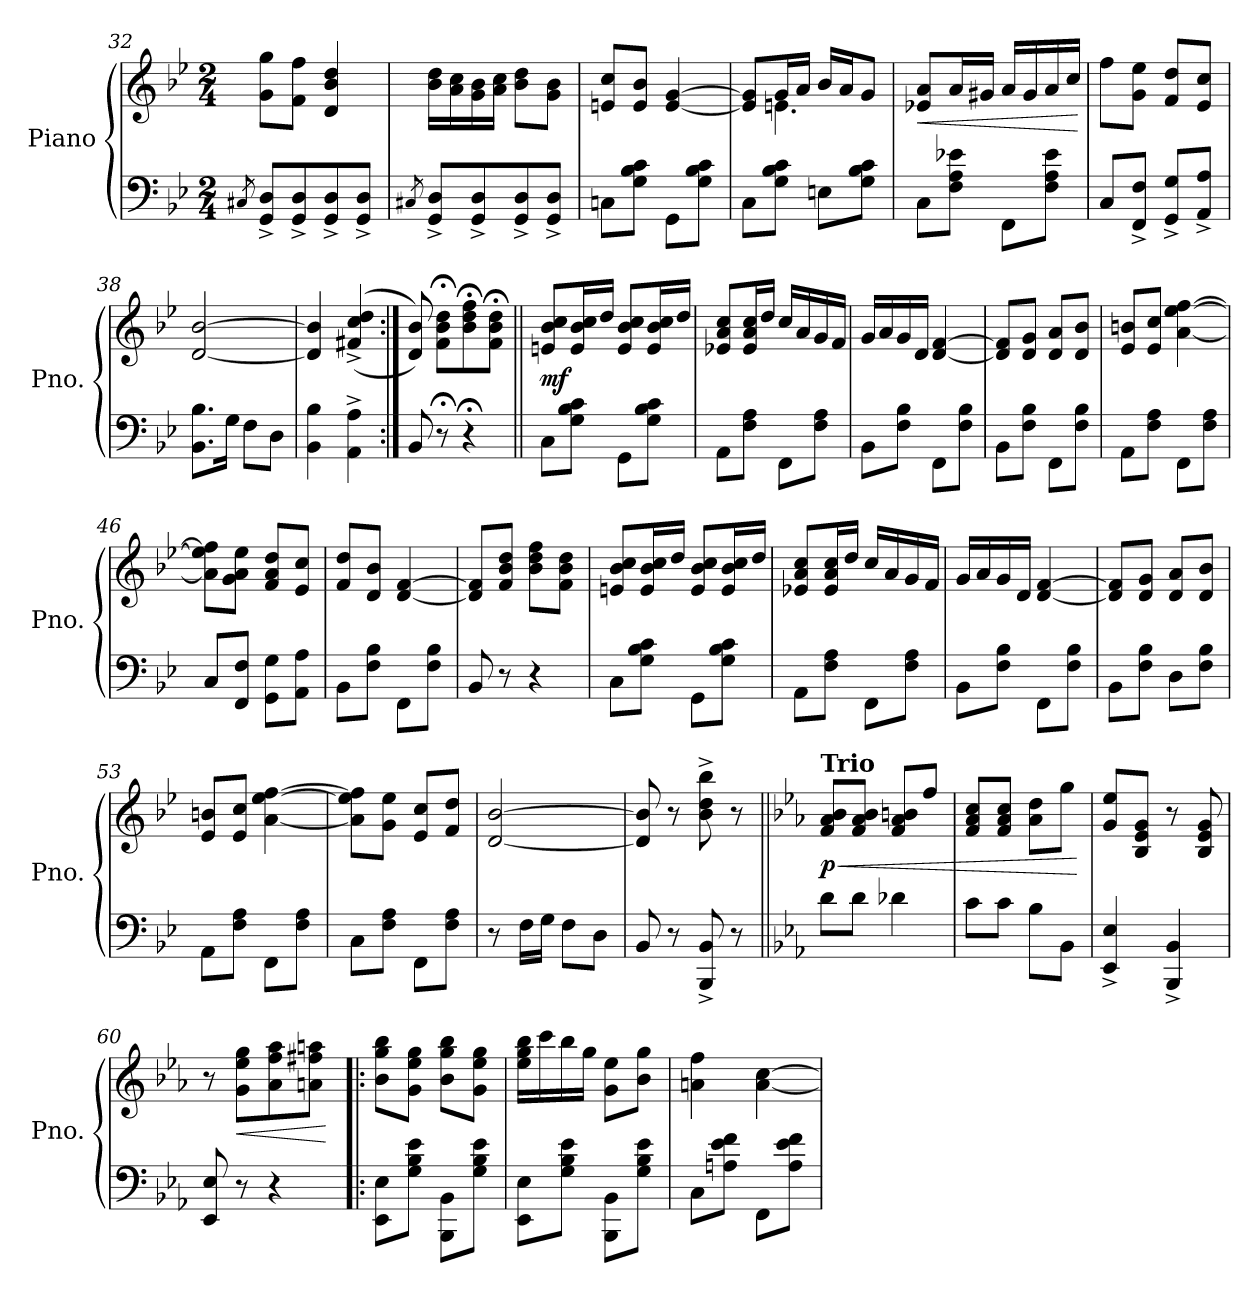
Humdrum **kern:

**kern	**kern	**dynam
*part1	*part1	*part1
*staff2	*staff1	*staff1/2
*I"Piano	*	*
*I'Pno.	*	*
*clefF4	*clefG2	*
*k[b-e-]	*k[b-e-]	*
*M2/4	*M2/4	*
=32	=32	=32
8qC#X/	.	.
8GG/^ 8D/^L	8g\ 8gg\L	.
8GG/^ 8D/^	8f\ 8ff\J	.
8GG/^ 8D/^	4d/ 4b-/ 4dd/	.
8GG/^ 8D/^J	.	.
!!LO:LB:g=z
=33	=33	=33
8qC#X/	.	.
8GG/^ 8D/^L	16b-\ 16dd\LL	.
.	16a\ 16cc\	.
8GG/^ 8D/^	16g\ 16b-\	.
.	16a\ 16cc\JJ	.
8GG/^ 8D/^	8b-\ 8dd\L	.
8GG/^ 8D/^J	8g\ 8b-\J	.
=34	=34	=34
8Cn\L	8en/ 8cc/L	.
8G\ 8B-\ 8c\J	8e/ 8b-/J	.
8GG\L	[4e/ [4g/	.
8G\ 8B-\ 8c\J	.	.
=35	=35	=35
*	*^	*
8C\L	8e/] 8g/]L	8ryy	.
8G\ 8B-\ 8c\J	16g/L	4.en\	.
.	16a/JJ	.	.
8En\L	16b-/LL	.	.
.	16a/J	.	.
8G\ 8B-\ 8c\J	8g/J	.	.
*	*v	*v	*
=36	=36	=36
!	!	!LO:HP:b
8C\L	8e-X/ 8a/L	<
8F\ 8A\ 8e-X\J	16a/L	.
.	16g#X/JJ	.
8FF\L	16a/LL	.
.	16g#/	.
8F\ 8A\ 8e-\J	16a/	.
.	16cc/JJ	.
.	.	[
!!LO:LB:g=z
=37	=37	=37
8C/L	8ff\L	.
8FF/^ 8F/^J	8g\ 8ee-\J	.
8GG/^ 8G/^L	8f/ 8dd/L	.
8AA/^ 8A/^J	8e-/ 8cc/J	.
=38	=38	=38
8.BB-\ 8.B-\L	[2d/ [2b-/	.
16G\Jk	.	.
8F\L	.	.
8D\J	.	.
=39	=39	=39
4BB-\ 4B-\	4d/] 4b-/]	.
4AA\^ 4A\^	(>(<4f#X/^ 4cc/^ 4dd/^	.
=40:|!	=40:|!	=40:|!
8BB-/	8d/ 8b-/))	.
8r;<	8f\;< 8b-\;< 8dd\;<L	.
4r;<	8b-\;< 8dd\;< 8ff\;<	.
.	8f\;< 8b-\;< 8dd\;<J	.
!!LO:PB:g=z
=41||	=41||	=41||
!	!	!LO:DY:b
8C\L	8en/ 8b-/ 8cc/L	mf
8G\ 8B-\ 8c\J	16e/ 16b-/ 16cc/L	.
.	16dd/JJ	.
8GG\L	8e/ 8b-/ 8cc/L	.
8G\ 8B-\ 8c\J	16e/ 16b-/ 16cc/L	.
.	16dd/JJ	.
=42	=42	=42
8AA\L	8e-X/ 8a/ 8cc/L	.
8F\ 8A\J	16e-/ 16a/ 16cc/L	.
.	16dd/JJ	.
8FF\L	16cc/LL	.
.	16a/	.
8F\ 8A\J	16g/	.
.	16f/JJ	.
=43	=43	=43
8BB-\L	16g/LL	.
.	16a/	.
8F\ 8B-\J	16g/	.
.	16d/JJ	.
8FF\L	[4d/ [4f/	.
8F\ 8B-\J	.	.
=44	=44	=44
8BB-\L	8d/] 8f/]L	.
8F\ 8B-\J	8d/ 8g/J	.
8FF\L	8d/ 8a/L	.
8F\ 8B-\J	8d/ 8b-/J	.
=45	=45	=45
8AA\L	8e-/ 8bn/L	.
8F\ 8A\J	8e-/ 8cc/J	.
8FF\L	[4a\ [4ee-\ [4ff\	.
8F\ 8A\J	.	.
!!LO:LB:g=z
=46	=46	=46
8C/L	8a\] 8ee-\] 8ff\]L	.
8FF/ 8F/J	8g\ 8a\ 8ee-\J	.
8GG\ 8G\L	8f/ 8a/ 8dd/L	.
8AA\ 8A\J	8e-/ 8cc/J	.
=47	=47	=47
8BB-\L	8f/ 8dd/L	.
8F\ 8B-\J	8d/ 8b-/J	.
8FF\L	[4d/ [4f/	.
8F\ 8B-\J	.	.
=48	=48	=48
8BB-/	8d/] 8f/]L	.
8r	8f/ 8b-/ 8dd/J	.
4r	8b-\ 8dd\ 8ff\L	.
.	8f\ 8b-\ 8dd\J	.
=49	=49	=49
8C\L	8en/ 8b-/ 8cc/L	.
8G\ 8B-\ 8c\J	16e/ 16b-/ 16cc/L	.
.	16dd/JJ	.
8GG\L	8e/ 8b-/ 8cc/L	.
8G\ 8B-\ 8c\J	16e/ 16b-/ 16cc/L	.
.	16dd/JJ	.
=50	=50	=50
8AA\L	8e-X/ 8a/ 8cc/L	.
8F\ 8A\J	16e-/ 16a/ 16cc/L	.
.	16dd/JJ	.
8FF\L	16cc/LL	.
.	16a/	.
8F\ 8A\J	16g/	.
.	16f/JJ	.
!!LO:LB:g=z
=51	=51	=51
8BB-\L	16g/LL	.
.	16a/	.
8F\ 8B-\J	16g/	.
.	16d/JJ	.
8FF\L	[4d/ [4f/	.
8F\ 8B-\J	.	.
=52	=52	=52
8BB-\L	8d/] 8f/]L	.
8F\ 8B-\J	8d/ 8g/J	.
8D\L	8d/ 8a/L	.
8F\ 8B-\J	8d/ 8b-/J	.
=53	=53	=53
8AA\L	8e-/ 8bn/L	.
8F\ 8A\J	8e-/ 8cc/J	.
8FF\L	[4a\ [4ee-\ [4ff\	.
8F\ 8A\J	.	.
=54	=54	=54
8C\L	8a\] 8ee-\] 8ff\]L	.
8F\ 8A\J	8g\ 8ee-\J	.
8FF\L	8e-/ 8cc/L	.
8F\ 8A\J	8f/ 8dd/J	.
=55	=55	=55
8r	[2d/ [2b-/	.
16F\LL	.	.
16G\JJ	.	.
8F\L	.	.
8D\J	.	.
=56	=56	=56
8BB-/	8d/] 8b-/]	.
8r	8r	.
8BBB-/^ 8BB-/^	8b-\^ 8dd\^ 8bb-\^	.
8r	8r	.
!!LO:LB:g=z
=57||	=57||	=57||
*k[b-e-a-]	*k[b-e-a-]	*
!	!LO:TX:a:B:t=Trio	!
!	!	!LO:HP:b
!	!	!LO:DY:n=1:b
8d\L	8f/ 8a-/ 8b-/L	< p
8d\J	8f/ 8a-/ 8b-/J	.
4d-X\	8f/ 8a-/ 8bn/L	.
.	8ff/J	.
=58	=58	=58
8c\L	8f/ 8a-/ 8cc/L	.
8c\J	8f/ 8a-/ 8cc/J	.
8B-\L	8a-\ 8dd\L	.
8BB-\J	8gg\J	.
.	.	[
=59	=59	=59
4EE-/^ 4E-/^	8g/ 8ee-/L	.
.	8B-/ 8e-/ 8g/J	.
4BBB-/^ 4BB-/^	8r	.
.	8B-/ 8e-/ 8g/	.
=60	=60	=60
8EE-/ 8E-/	8r	.
!	!	!LO:HP:b
8r	8g\ 8ee-\ 8gg\L	<
4r	8a-\ 8ff\ 8aa-\	.
.	8an\ 8ff#X\ 8aan\J	.
.	.	[
=61!|:	=61!|:	=61!|:
!	!	!LO:DY:b
!	!	!LO:DY:n=1:b
!	!	!LO:DY:n=2:b
8EE-\ 8E-\L	8b-\ 8gg\ 8bb-\L	p other-dynamics ff
8G\ 8B-\ 8e-\J	8g\ 8ee-\ 8gg\J	.
8BBB-\ 8BB-\L	8b-\ 8gg\ 8bb-\L	.
8G\ 8B-\ 8e-\J	8g\ 8ee-\ 8gg\J	.
!!LO:LB:g=z
=62	=62	=62
8EE-\ 8E-\L	16ee-\ 16gg\ 16bb-\LL	.
.	16ccc\	.
8G\ 8B-\ 8e-\J	16bb-\	.
.	16gg\JJ	.
8BBB-\ 8BB-\L	8g\ 8ee-\L	.
8G\ 8B-\ 8e-\J	8b-\ 8gg\J	.
=63	=63	=63
8C\L	4an\ 4ff\	.
8An\ 8e-\ 8f\J	.	.
8FF\L	[4a\ [4cc\	.
8A\ 8e-\ 8f\J	.	.
=	=	=
*-	*-	*-
